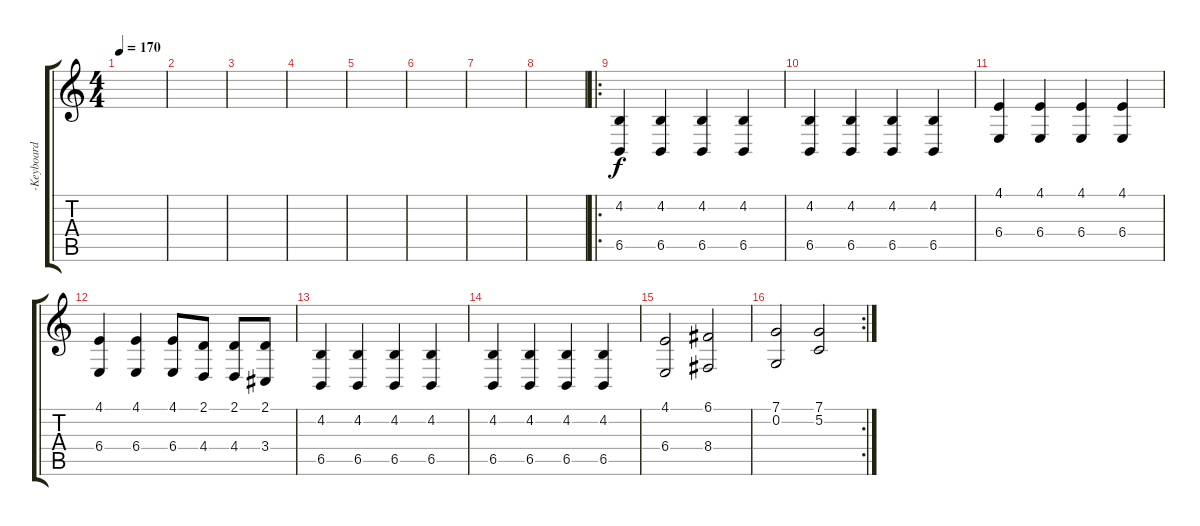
\track ("-Keyboard Harmony-" "-Keyboard ") {instrument synthstrings1}
\staff {score tabs}
\tuning (C4 G3 Eb3 Bb2 F2 C2) {hide}
\ts (4 4)
\tempo 170
\clef g2
\ks c
|
|
|
|
|
|
|
|
\ro
(4.2 6.5).4 (4.2 6.5).4 (4.2 6.5).4 (4.2 6.5).4 |
(4.2 6.5).4 (4.2 6.5).4 (4.2 6.5).4 (4.2 6.5).4 |
(4.1 6.4).4 (4.1 6.4).4 (4.1 6.4).4 (4.1 6.4).4 |
(4.1 6.4).4 (4.1 6.4).4 (4.1 6.4).8 (2.1 4.4).8 (2.1 4.4).8 (2.1 3.4).8 |
(4.2 6.5).4 (4.2 6.5).4 (4.2 6.5).4 (4.2 6.5).4 |
(4.2 6.5).4 (4.2 6.5).4 (4.2 6.5).4 (4.2 6.5).4 |
(4.1 6.4).2 (6.1 8.4).2 |
\rc 2
(7.1 0.2).2 (7.1 5.2).2
